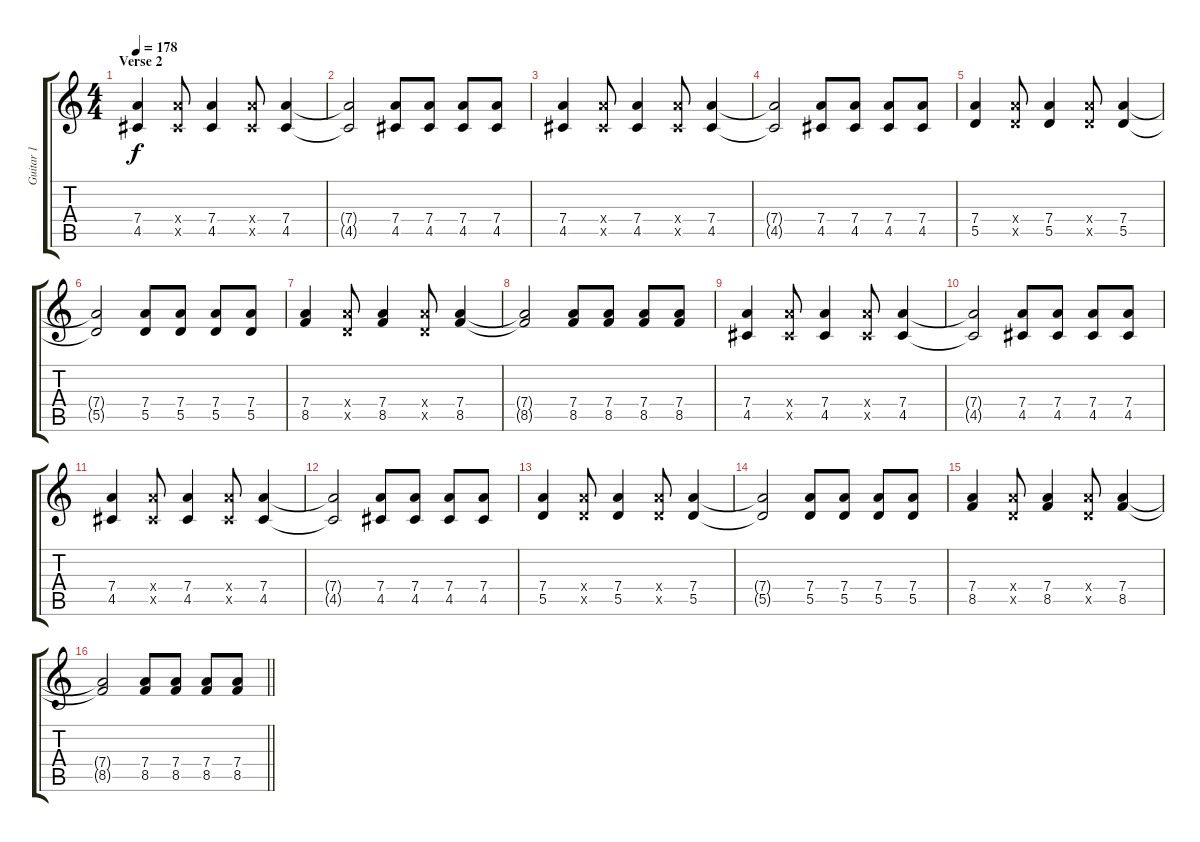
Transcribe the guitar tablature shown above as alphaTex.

\track ("Guitar 1" "Guitar 1") {instrument distortionguitar}
\staff {score tabs}
\tuning (E4 B3 G3 D3 A2 D2) {hide}
\ts (4 4)
\section ("" "Verse 2")
\tempo 178
\clef g2
\ks c
(7.4 4.5).4{dy f} (7.4{x} 4.5{x}).8 (7.4 4.5).4 (7.4{x} 4.5{x}).8 (7.4 4.5).4 |
(7.4{t} 4.5{t}).2 (7.4 4.5).8 (7.4 4.5).8 (7.4 4.5).8 (7.4 4.5).8 |
(7.4 4.5).4 (7.4{x} 4.5{x}).8 (7.4 4.5).4 (7.4{x} 4.5{x}).8 (7.4 4.5).4 |
(7.4{t} 4.5{t}).2 (7.4 4.5).8 (7.4 4.5).8 (7.4 4.5).8 (7.4 4.5).8 |
(7.4 5.5).4 (7.4{x} 5.5{x}).8 (7.4 5.5).4 (7.4{x} 5.5{x}).8 (7.4 5.5).4 |
(7.4{t} 5.5{t}).2 (7.4 5.5).8 (7.4 5.5).8 (7.4 5.5).8 (7.4 5.5).8 |
(7.4 8.5).4 (7.4{x} 5.5{x}).8 (7.4 8.5).4 (7.4{x} 5.5{x}).8 (7.4 8.5).4 |
(7.4{t} 8.5{t}).2 (7.4 8.5).8 (7.4 8.5).8 (7.4 8.5).8 (7.4 8.5).8 |
(7.4 4.5).4 (7.4{x} 4.5{x}).8 (7.4 4.5).4 (7.4{x} 4.5{x}).8 (7.4 4.5).4 |
(7.4{t} 4.5{t}).2 (7.4 4.5).8 (7.4 4.5).8 (7.4 4.5).8 (7.4 4.5).8 |
(7.4 4.5).4 (7.4{x} 4.5{x}).8 (7.4 4.5).4 (7.4{x} 4.5{x}).8 (7.4 4.5).4 |
(7.4{t} 4.5{t}).2 (7.4 4.5).8 (7.4 4.5).8 (7.4 4.5).8 (7.4 4.5).8 |
(7.4 5.5).4 (7.4{x} 5.5{x}).8 (7.4 5.5).4 (7.4{x} 5.5{x}).8 (7.4 5.5).4 |
(7.4{t} 5.5{t}).2 (7.4 5.5).8 (7.4 5.5).8 (7.4 5.5).8 (7.4 5.5).8 |
(7.4 8.5).4 (7.4{x} 5.5{x}).8 (7.4 8.5).4 (7.4{x} 5.5{x}).8 (7.4 8.5).4 |
\barLineRight lightlight
(7.4{t} 8.5{t}).2 (7.4 8.5).8 (7.4 8.5).8 (7.4 8.5).8 (7.4 8.5).8
